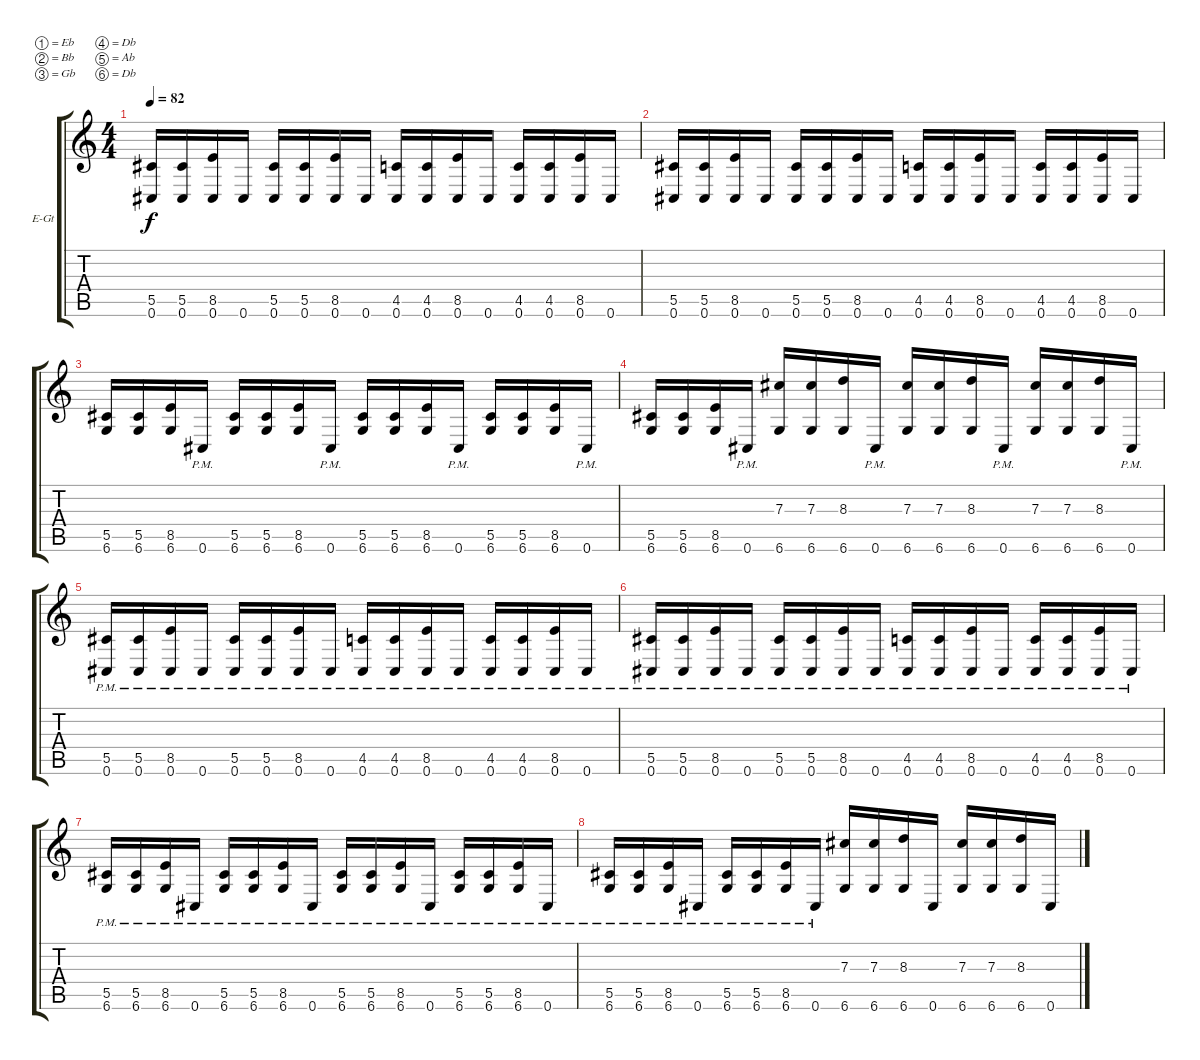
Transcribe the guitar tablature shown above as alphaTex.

\bracketExtendMode groupsimilarinstruments
\firstSystemTrackNameOrientation horizontal
\otherSystemsTrackNameOrientation horizontal
\track ("Electric Guitar 1" "E-Gt") {instrument distortionguitar}
\staff {score tabs}
\tuning (Eb4 Bb3 Gb3 Db3 Ab2 Db2)
\ts (4 4)
\tempo 82
\clef g2
\ks c
(5.5 0.6).16{dy f} (5.5 0.6).16 (8.5 0.6).16 0.6.16 (0.6 5.5).16 (0.6 5.5).16 (0.6 8.5).16 0.6.16 (0.6 4.5).16 (0.6 4.5).16 (0.6 8.5).16 0.6.16 (0.6 4.5).16 (0.6 4.5).16 (0.6 8.5).16 0.6.16 |
(5.5 0.6).16 (5.5 0.6).16 (8.5 0.6).16 0.6.16 (0.6 5.5).16 (0.6 5.5).16 (0.6 8.5).16 0.6.16 (0.6 4.5).16 (0.6 4.5).16 (0.6 8.5).16 0.6.16 (0.6 4.5).16 (0.6 4.5).16 (0.6 8.5).16 0.6.16 |
(5.5 6.6).16 (5.5 6.6).16 (8.5 6.6).16 0.6{pm}.16 (6.6 5.5).16 (6.6 5.5).16 (6.6 8.5).16 0.6{pm}.16 (6.6 5.5).16 (6.6 5.5).16 (6.6 8.5).16 0.6{pm}.16 (6.6 5.5).16 (6.6 5.5).16 (6.6 8.5).16 0.6{pm}.16 |
(5.5 6.6).16 (5.5 6.6).16 (8.5 6.6).16 0.6{pm}.16 (6.6 7.3).16 (6.6 7.3).16 (6.6 8.3).16 0.6{pm}.16 (6.6 7.3).16 (6.6 7.3).16 (6.6 8.3).16 0.6{pm}.16 (6.6 7.3).16 (6.6 7.3).16 (6.6 8.3).16 0.6{pm}.16 |
(5.5{pm} 0.6{pm}).16 (5.5{pm} 0.6{pm}).16 (8.5{pm} 0.6{pm}).16 0.6{pm}.16 (0.6{pm} 5.5{pm}).16 (0.6{pm} 5.5{pm}).16 (0.6{pm} 8.5{pm}).16 0.6{pm}.16 (0.6{pm} 4.5{pm}).16 (0.6{pm} 4.5{pm}).16 (0.6{pm} 8.5{pm}).16 0.6{pm}.16 (0.6{pm} 4.5{pm}).16 (0.6{pm} 4.5{pm}).16 (0.6{pm} 8.5{pm}).16 0.6{pm}.16 |
(5.5{pm} 0.6{pm}).16 (5.5{pm} 0.6{pm}).16 (8.5{pm} 0.6{pm}).16 0.6{pm}.16 (0.6{pm} 5.5{pm}).16 (0.6{pm} 5.5{pm}).16 (0.6{pm} 8.5{pm}).16 0.6{pm}.16 (0.6{pm} 4.5{pm}).16 (0.6{pm} 4.5{pm}).16 (0.6{pm} 8.5{pm}).16 0.6{pm}.16 (0.6{pm} 4.5{pm}).16 (0.6{pm} 4.5{pm}).16 (0.6{pm} 8.5{pm}).16 0.6{pm}.16 |
(5.5{pm} 6.6{pm}).16 (5.5{pm} 6.6{pm}).16 (8.5{pm} 6.6{pm}).16 0.6{pm}.16 (6.6{pm} 5.5{pm}).16 (6.6{pm} 5.5{pm}).16 (6.6{pm} 8.5{pm}).16 0.6{pm}.16 (6.6{pm} 5.5{pm}).16 (6.6{pm} 5.5{pm}).16 (6.6{pm} 8.5{pm}).16 0.6{pm}.16 (6.6{pm} 5.5{pm}).16 (6.6{pm} 5.5{pm}).16 (6.6{pm} 8.5{pm}).16 0.6{pm}.16 |
(5.5{pm} 6.6{pm}).16 (5.5{pm} 6.6{pm}).16 (8.5{pm} 6.6{pm}).16 0.6{pm}.16 (6.6{pm} 5.5{pm}).16 (6.6{pm} 5.5{pm}).16 (6.6{pm} 8.5{pm}).16 0.6{pm}.16 (6.6 7.3).16 (6.6 7.3).16 (6.6 8.3).16 0.6.16 (6.6 7.3).16 (6.6 7.3).16 (6.6 8.3).16 0.6.16
